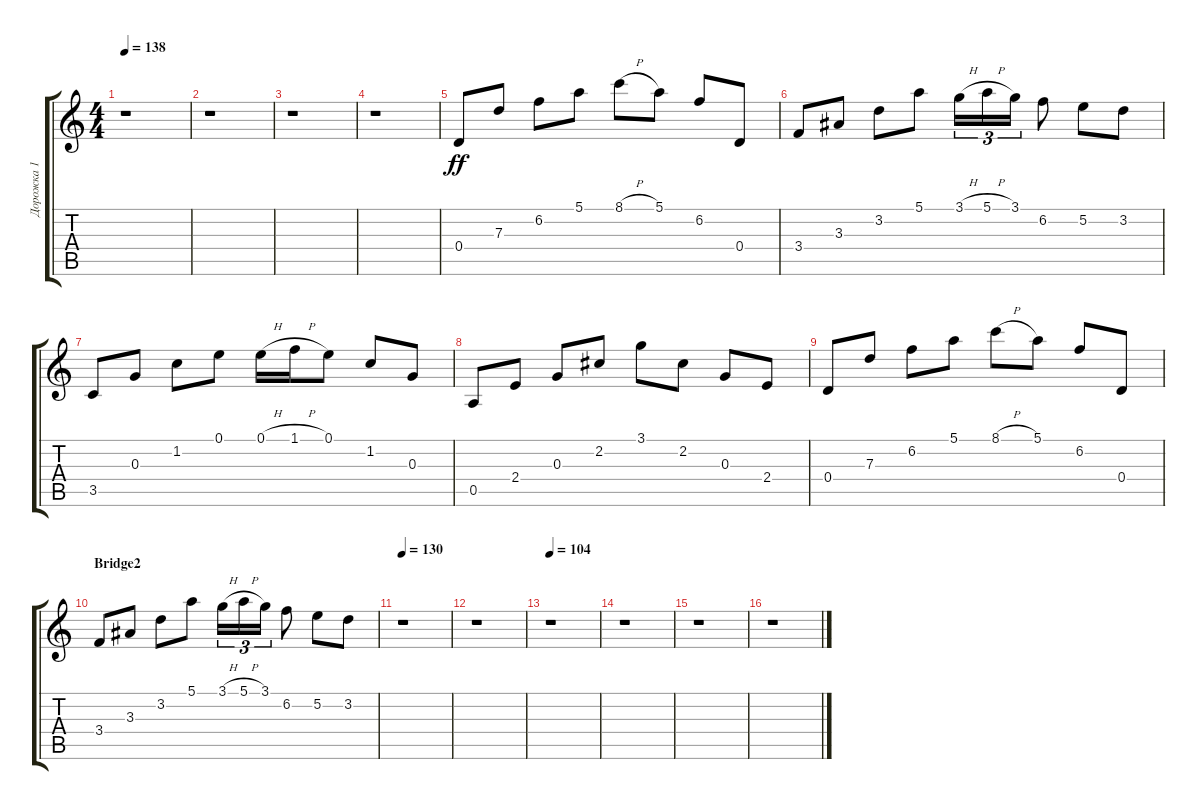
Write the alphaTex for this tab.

\track ("Дорожка 1" "Дорожка 1") {instrument acousticguitarsteel}
\staff {score tabs}
\tuning (E4 B3 G3 D3 A2 E2) {hide}
\ts (4 4)
\tempo 138
\clef g2
\ks c
r.1{dy ff} |
r.1 |
r.1 |
r.1 |
0.4.8 7.3.8 6.2.8 5.1.8 8.1{h}.8 5.1.8 6.2.8 0.4.8 |
3.4.8 3.3.8 3.2.8 5.1.8 3.1{h}.16{tu (3 2)} 5.1{h}.16{tu (3 2)} 3.1.16{tu (3 2)} 6.2.8 5.2.8 3.2.8 |
3.5.8 0.3.8 1.2.8 0.1.8 0.1{h}.16 1.1{h}.16 0.1.8 1.2.8 0.3.8 |
0.5.8 2.4.8 0.3.8 2.2.8 3.1.8 2.2.8 0.3.8 2.4.8 |
0.4.8 7.3.8 6.2.8 5.1.8 8.1{h}.8 5.1.8 6.2.8 0.4.8 |
\section ("" "Bridge2")
3.4.8 3.3.8 3.2.8 5.1.8 3.1{h}.16{tu (3 2)} 5.1{h}.16{tu (3 2)} 3.1.16{tu (3 2)} 6.2.8 5.2.8 3.2.8 |
\tempo 130
r.1 |
r.1 |
\tempo 104
r.1 |
r.1 |
r.1 |
r.1
